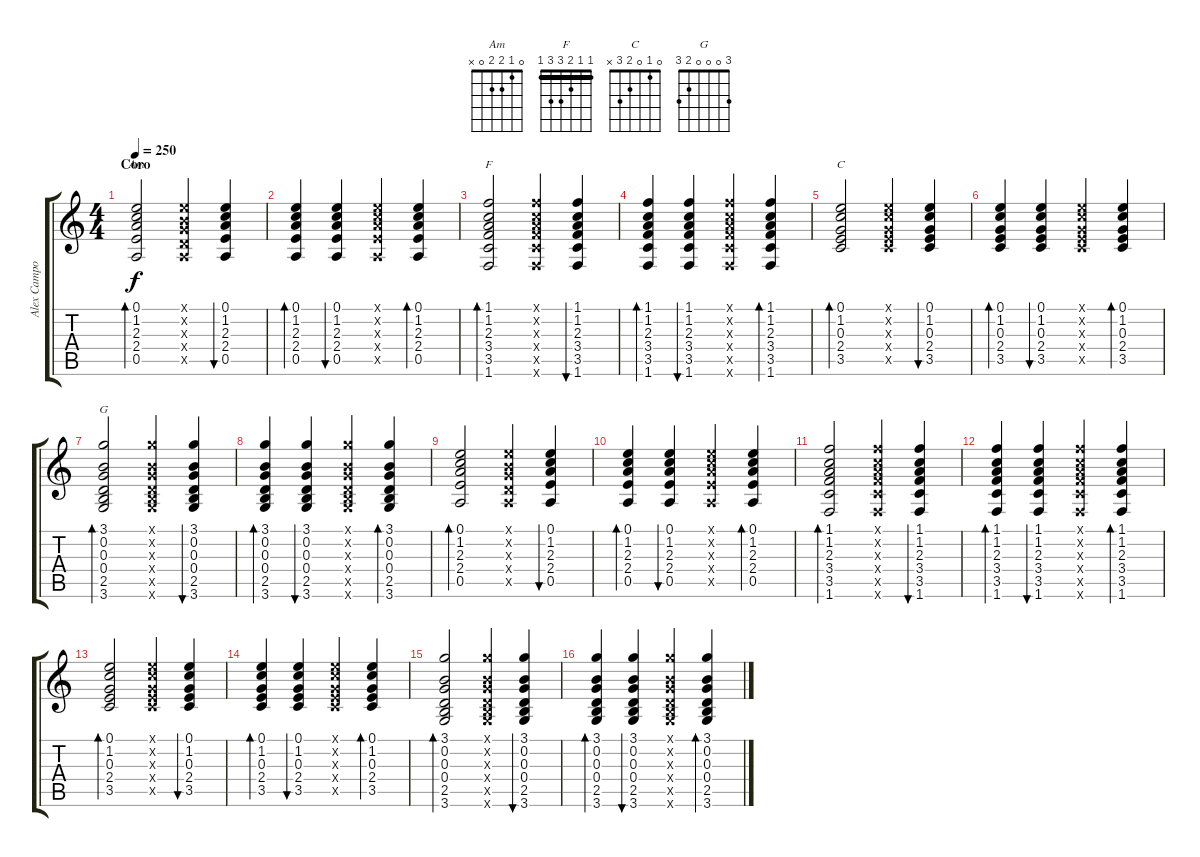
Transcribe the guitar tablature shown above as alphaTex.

\track ("Alex Campos" "Alex Campo") {instrument electricguitarclean}
\staff {score tabs}
\tuning (E4 B3 G3 D3 A2 E2) {hide}
\chord ("Am" 0 1 2 2 0 x)
\chord ("F" 1 1 2 3 3 1) {barre 1}
\chord ("C" 0 1 0 2 3 x)
\chord ("G" 3 0 0 0 2 3)
\ts (4 4)
\section ("" "Coro")
\tempo 250
\clef g2
\ks c
(0.1 1.2 2.3 2.4 0.5).2{bd 60 ch "Am" dy f volume 11} (0.1{x} 0.2{x} 0.3{x} 0.4{x} 0.5{x}).4 (0.1 1.2 2.3 2.4 0.5).4{bu 60} |
(0.1 1.2 2.3 2.4 0.5).4{bd 60} (0.1 1.2 2.3 2.4 0.5).4{bu 60} (0.1{x} 1.2{x} 2.3{x} 2.4{x} 0.5{x}).4 (0.1 1.2 2.3 2.4 0.5).4{bd 60} |
(1.1 1.2 2.3 3.4 3.5 1.6).2{bd 60 ch "F"} (1.1{x} 1.2{x} 2.3{x} 3.4{x} 3.5{x} 1.6{x}).4 (1.1 1.2 2.3 3.4 3.5 1.6).4{bu 60} |
(1.1 1.2 2.3 3.4 3.5 1.6).4{bd 60} (1.1 1.2 2.3 3.4 3.5 1.6).4{bu 60} (1.1{x} 1.2{x} 2.3{x} 3.4{x} 3.5{x} 1.6{x}).4 (1.1 1.2 2.3 3.4 3.5 1.6).4{bd 60} |
(0.1 1.2 0.3 2.4 3.5).2{bd 60 ch "C"} (0.1{x} 1.2{x} 0.3{x} 2.4{x} 3.5{x}).4 (0.1 1.2 0.3 2.4 3.5).4{bu 60} |
(0.1 1.2 0.3 2.4 3.5).4{bd 60} (0.1 1.2 0.3 2.4 3.5).4{bu 60} (0.1{x} 1.2{x} 0.3{x} 2.4{x} 3.5{x}).4 (0.1 1.2 0.3 2.4 3.5).4{bd 60} |
(3.1 0.2 0.3 0.4 2.5 3.6).2{bd 60 ch "G"} (3.1{x} 0.2{x} 0.3{x} 0.4{x} 2.5{x} 3.6{x}).4 (3.1 0.2 0.3 0.4 2.5 3.6).4{bu 60} |
(3.1 0.2 0.3 0.4 2.5 3.6).4{bd 60} (3.1 0.2 0.3 0.4 2.5 3.6).4{bu 60} (3.1{x} 0.2{x} 0.3{x} 0.4{x} 2.5{x} 3.6{x}).4 (3.1 0.2 0.3 0.4 2.5 3.6).4{bd 60} |
(0.1 1.2 2.3 2.4 0.5).2{bd 60} (0.1{x} 0.2{x} 0.3{x} 0.4{x} 0.5{x}).4 (0.1 1.2 2.3 2.4 0.5).4{bu 60} |
(0.1 1.2 2.3 2.4 0.5).4{bd 60} (0.1 1.2 2.3 2.4 0.5).4{bu 60} (0.1{x} 1.2{x} 2.3{x} 2.4{x} 0.5{x}).4 (0.1 1.2 2.3 2.4 0.5).4{bd 60} |
(1.1 1.2 2.3 3.4 3.5 1.6).2{bd 60} (1.1{x} 1.2{x} 2.3{x} 3.4{x} 3.5{x} 1.6{x}).4 (1.1 1.2 2.3 3.4 3.5 1.6).4{bu 60} |
(1.1 1.2 2.3 3.4 3.5 1.6).4{bd 60} (1.1 1.2 2.3 3.4 3.5 1.6).4{bu 60} (1.1{x} 1.2{x} 2.3{x} 3.4{x} 3.5{x} 1.6{x}).4 (1.1 1.2 2.3 3.4 3.5 1.6).4{bd 60} |
(0.1 1.2 0.3 2.4 3.5).2{bd 60} (0.1{x} 1.2{x} 0.3{x} 2.4{x} 3.5{x}).4 (0.1 1.2 0.3 2.4 3.5).4{bu 60} |
(0.1 1.2 0.3 2.4 3.5).4{bd 60} (0.1 1.2 0.3 2.4 3.5).4{bu 60} (0.1{x} 1.2{x} 0.3{x} 2.4{x} 3.5{x}).4 (0.1 1.2 0.3 2.4 3.5).4{bd 60} |
(3.1 0.2 0.3 0.4 2.5 3.6).2{bd 60} (3.1{x} 0.2{x} 0.3{x} 0.4{x} 2.5{x} 3.6{x}).4 (3.1 0.2 0.3 0.4 2.5 3.6).4{bu 60} |
(3.1 0.2 0.3 0.4 2.5 3.6).4{bd 60} (3.1 0.2 0.3 0.4 2.5 3.6).4{bu 60} (3.1{x} 0.2{x} 0.3{x} 0.4{x} 2.5{x} 3.6{x}).4 (3.1 0.2 0.3 0.4 2.5 3.6).4{bd 60}
